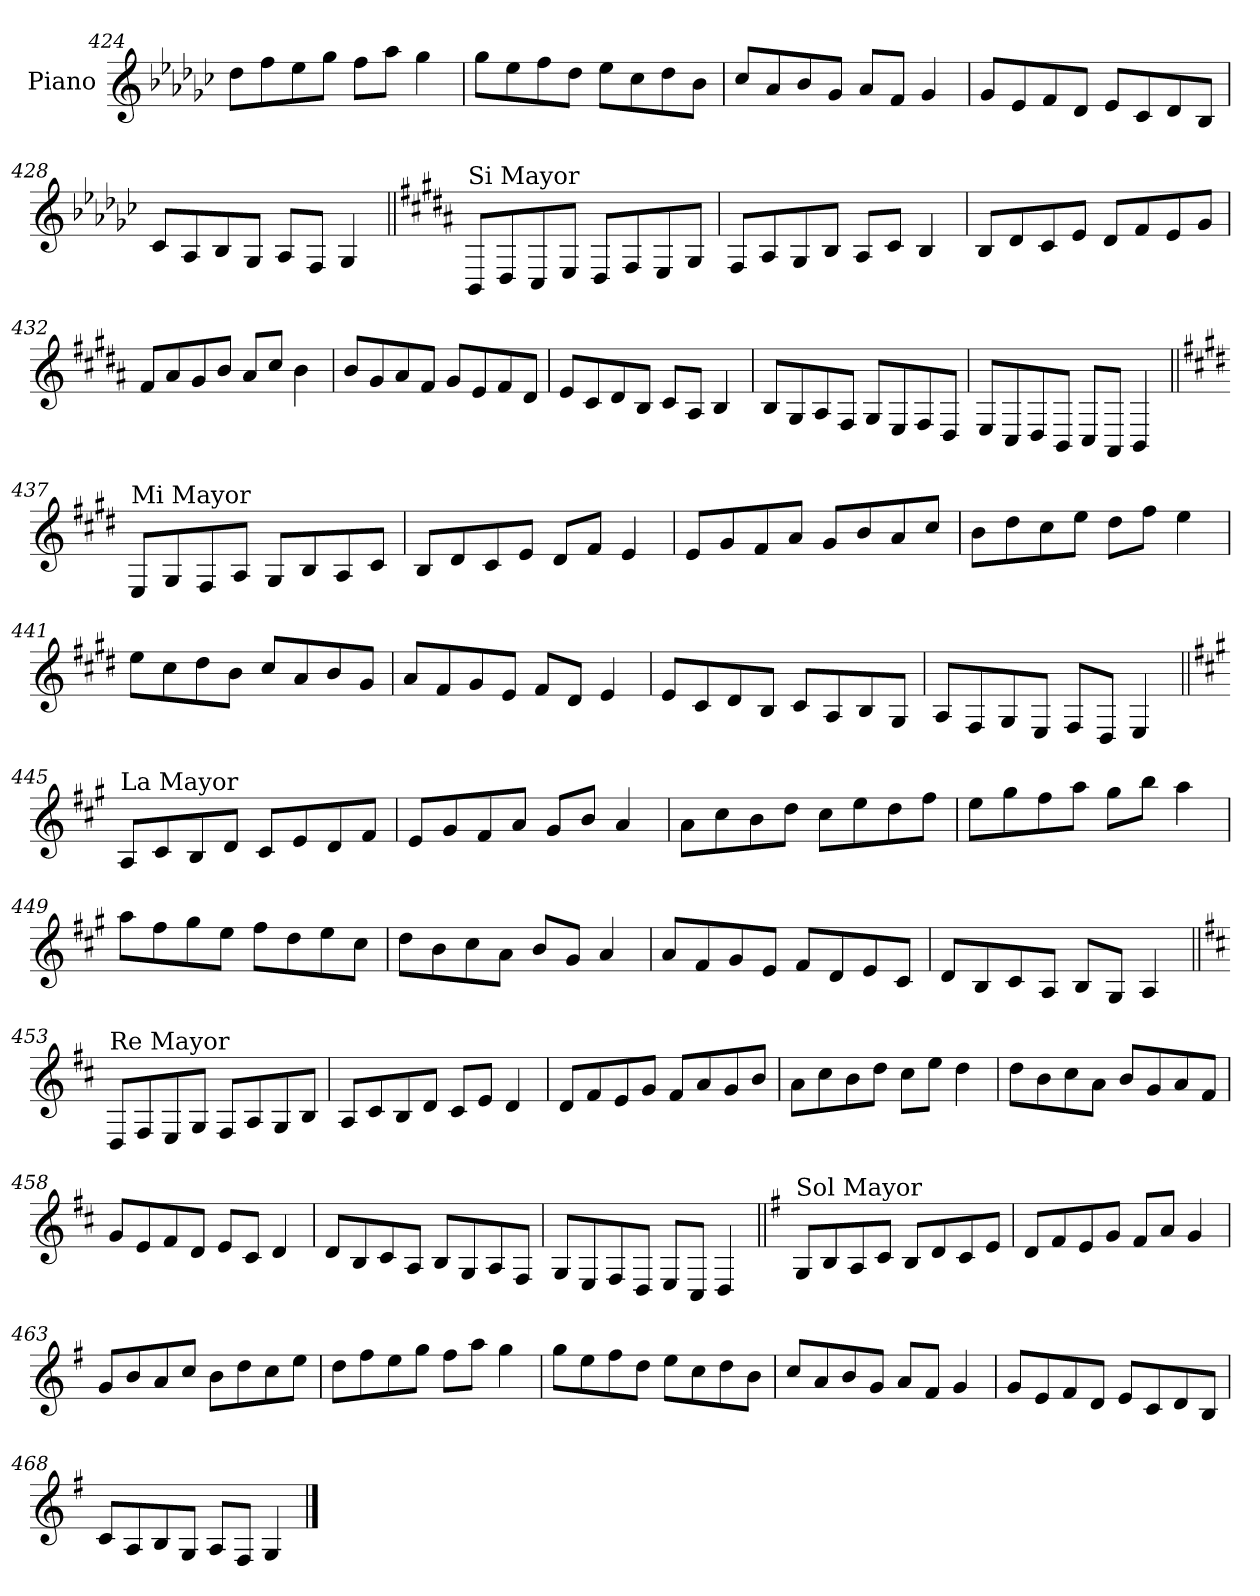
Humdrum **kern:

**kern
*part1
*staff1
*I"Piano
*I'Pno.
*clefG2
*k[b-e-a-d-g-c-]
=424
8dd-\L
8ff\
8ee-\
8gg-\J
8ff\L
8aa-\J
4gg-\
!!LO:LB:g=z
=425
8gg-\L
8ee-\
8ff\
8dd-\J
8ee-\L
8cc-\
8dd-\
8b-\J
=426
8cc-/L
8a-/
8b-/
8g-/J
8a-/L
8f/J
4g-/
=427
8g-/L
8e-/
8f/
8d-/J
8e-/L
8c-/
8d-/
8B-/J
=428
8c-/L
8A-/
8B-/
8G-/J
8A-/L
8F/J
4G-/
!!LO:LB:g=z
=429||
*k[f#c#g#d#a#]
!LO:TX:a:t=Si Mayor
8BB/L
8D#/
8C#/
8E/J
8D#/L
8F#/
8E/
8G#/J
=430
8F#/L
8A#/
8G#/
8B/J
8A#/L
8c#/J
4B/
=431
8B/L
8d#/
8c#/
8e/J
8d#/L
8f#/
8e/
8g#/J
=432
8f#/L
8a#/
8g#/
8b/J
8a#/L
8cc#/J
4b\
!!LO:LB:g=z
=433
8b/L
8g#/
8a#/
8f#/J
8g#/L
8e/
8f#/
8d#/J
=434
8e/L
8c#/
8d#/
8B/J
8c#/L
8A#/J
4B/
=435
8B/L
8G#/
8A#/
8F#/J
8G#/L
8E/
8F#/
8D#/J
=436
8E/L
8C#/
8D#/
8BB/J
8C#/L
8AA#/J
4BB/
!!LO:PB:g=z
=437||
*k[f#c#g#d#]
!LO:TX:a:t=Mi Mayor
8E/L
8G#/
8F#/
8A/J
8G#/L
8B/
8A/
8c#/J
=438
8B/L
8d#/
8c#/
8e/J
8d#/L
8f#/J
4e/
=439
8e/L
8g#/
8f#/
8a/J
8g#/L
8b/
8a/
8cc#/J
=440
8b\L
8dd#\
8cc#\
8ee\J
8dd#\L
8ff#\J
4ee\
!!LO:LB:g=z
=441
8ee\L
8cc#\
8dd#\
8b\J
8cc#/L
8a/
8b/
8g#/J
=442
8a/L
8f#/
8g#/
8e/J
8f#/L
8d#/J
4e/
=443
8e/L
8c#/
8d#/
8B/J
8c#/L
8A/
8B/
8G#/J
=444
8A/L
8F#/
8G#/
8E/J
8F#/L
8D#/J
4E/
!!LO:LB:g=z
=445||
*k[f#c#g#]
!LO:TX:a:t=La Mayor
8A/L
8c#/
8B/
8d/J
8c#/L
8e/
8d/
8f#/J
=446
8e/L
8g#/
8f#/
8a/J
8g#/L
8b/J
4a/
=447
8a\L
8cc#\
8b\
8dd\J
8cc#\L
8ee\
8dd\
8ff#\J
=448
8ee\L
8gg#\
8ff#\
8aa\J
8gg#\L
8bb\J
4aa\
!!LO:LB:g=z
=449
8aa\L
8ff#\
8gg#\
8ee\J
8ff#\L
8dd\
8ee\
8cc#\J
=450
8dd\L
8b\
8cc#\
8a\J
8b/L
8g#/J
4a/
=451
8a/L
8f#/
8g#/
8e/J
8f#/L
8d/
8e/
8c#/J
=452
8d/L
8B/
8c#/
8A/J
8B/L
8G#/J
4A/
!!LO:LB:g=z
=453||
*k[f#c#]
!LO:TX:a:t=Re Mayor
8D/L
8F#/
8E/
8G/J
8F#/L
8A/
8G/
8B/J
=454
8A/L
8c#/
8B/
8d/J
8c#/L
8e/J
4d/
=455
8d/L
8f#/
8e/
8g/J
8f#/L
8a/
8g/
8b/J
=456
8a\L
8cc#\
8b\
8dd\J
8cc#\L
8ee\J
4dd\
!!LO:LB:g=z
=457
8dd\L
8b\
8cc#\
8a\J
8b/L
8g/
8a/
8f#/J
=458
8g/L
8e/
8f#/
8d/J
8e/L
8c#/J
4d/
=459
8d/L
8B/
8c#/
8A/J
8B/L
8G/
8A/
8F#/J
=460
8G/L
8E/
8F#/
8D/J
8E/L
8C#/J
4D/
!!LO:LB:g=z
=461||
*k[f#]
!LO:TX:a:t=Sol Mayor
8G/L
8B/
8A/
8c/J
8B/L
8d/
8c/
8e/J
=462
8d/L
8f#/
8e/
8g/J
8f#/L
8a/J
4g/
=463
8g/L
8b/
8a/
8cc/J
8b\L
8dd\
8cc\
8ee\J
=464
8dd\L
8ff#\
8ee\
8gg\J
8ff#\L
8aa\J
4gg\
!!LO:LB:g=z
=465
8gg\L
8ee\
8ff#\
8dd\J
8ee\L
8cc\
8dd\
8b\J
=466
8cc/L
8a/
8b/
8g/J
8a/L
8f#/J
4g/
=467
8g/L
8e/
8f#/
8d/J
8e/L
8c/
8d/
8B/J
=468
8c/L
8A/
8B/
8G/J
8A/L
8F#/J
4G/
==
*-
